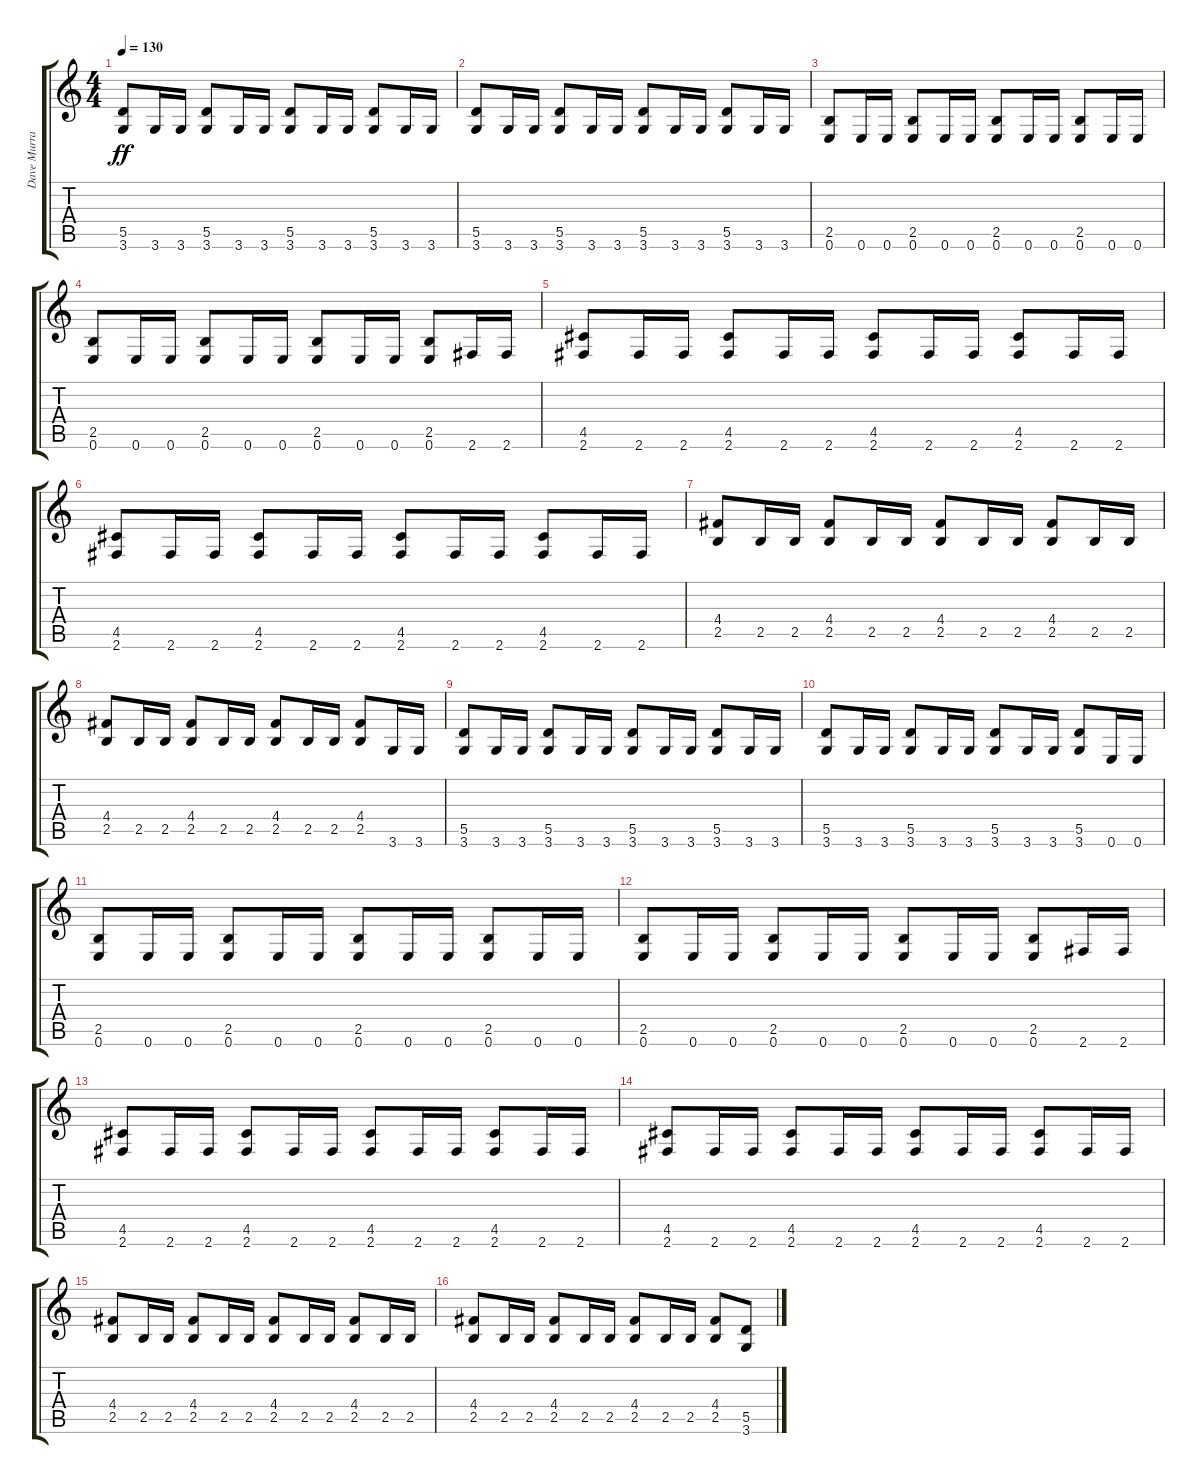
\track ("Dave Murray" "Dave Murra") {instrument overdrivenguitar}
\staff {score tabs}
\tuning (E4 B3 G3 D3 A2 E2) {hide}
\ts (4 4)
\tempo 130
\clef g2
\ks c
(5.5 3.6).8{dy ff} 3.6.16 3.6.16 (5.5 3.6).8 3.6.16 3.6.16 (5.5 3.6).8 3.6.16 3.6.16 (5.5 3.6).8 3.6.16 3.6.16 |
(5.5 3.6).8 3.6.16 3.6.16 (5.5 3.6).8 3.6.16 3.6.16 (5.5 3.6).8 3.6.16 3.6.16 (5.5 3.6).8 3.6.16 3.6.16 |
(2.5 0.6).8 0.6.16 0.6.16 (2.5 0.6).8 0.6.16 0.6.16 (2.5 0.6).8 0.6.16 0.6.16 (2.5 0.6).8 0.6.16 0.6.16 |
(2.5 0.6).8 0.6.16 0.6.16 (2.5 0.6).8 0.6.16 0.6.16 (2.5 0.6).8 0.6.16 0.6.16 (2.5 0.6).8 2.6.16 2.6.16 |
(4.5 2.6).8 2.6.16 2.6.16 (4.5 2.6).8 2.6.16 2.6.16 (4.5 2.6).8 2.6.16 2.6.16 (4.5 2.6).8 2.6.16 2.6.16 |
(4.5 2.6).8 2.6.16 2.6.16 (4.5 2.6).8 2.6.16 2.6.16 (4.5 2.6).8 2.6.16 2.6.16 (4.5 2.6).8 2.6.16 2.6.16 |
(4.4 2.5).8 2.5.16 2.5.16 (4.4 2.5).8 2.5.16 2.5.16 (4.4 2.5).8 2.5.16 2.5.16 (4.4 2.5).8 2.5.16 2.5.16 |
(4.4 2.5).8 2.5.16 2.5.16 (4.4 2.5).8 2.5.16 2.5.16 (4.4 2.5).8 2.5.16 2.5.16 (4.4 2.5).8 3.6.16 3.6.16 |
(5.5 3.6).8 3.6.16 3.6.16 (5.5 3.6).8 3.6.16 3.6.16 (5.5 3.6).8 3.6.16 3.6.16 (5.5 3.6).8 3.6.16 3.6.16 |
(5.5 3.6).8 3.6.16 3.6.16 (5.5 3.6).8 3.6.16 3.6.16 (5.5 3.6).8 3.6.16 3.6.16 (5.5 3.6).8 0.6.16 0.6.16 |
(2.5 0.6).8 0.6.16 0.6.16 (2.5 0.6).8 0.6.16 0.6.16 (2.5 0.6).8 0.6.16 0.6.16 (2.5 0.6).8 0.6.16 0.6.16 |
(2.5 0.6).8 0.6.16 0.6.16 (2.5 0.6).8 0.6.16 0.6.16 (2.5 0.6).8 0.6.16 0.6.16 (2.5 0.6).8 2.6.16 2.6.16 |
(4.5 2.6).8 2.6.16 2.6.16 (4.5 2.6).8 2.6.16 2.6.16 (4.5 2.6).8 2.6.16 2.6.16 (4.5 2.6).8 2.6.16 2.6.16 |
(4.5 2.6).8 2.6.16 2.6.16 (4.5 2.6).8 2.6.16 2.6.16 (4.5 2.6).8 2.6.16 2.6.16 (4.5 2.6).8 2.6.16 2.6.16 |
(4.4 2.5).8 2.5.16 2.5.16 (4.4 2.5).8 2.5.16 2.5.16 (4.4 2.5).8 2.5.16 2.5.16 (4.4 2.5).8 2.5.16 2.5.16 |
(4.4 2.5).8 2.5.16 2.5.16 (4.4 2.5).8 2.5.16 2.5.16 (4.4 2.5).8 2.5.16 2.5.16 (4.4 2.5).8 (5.5 3.6).8
